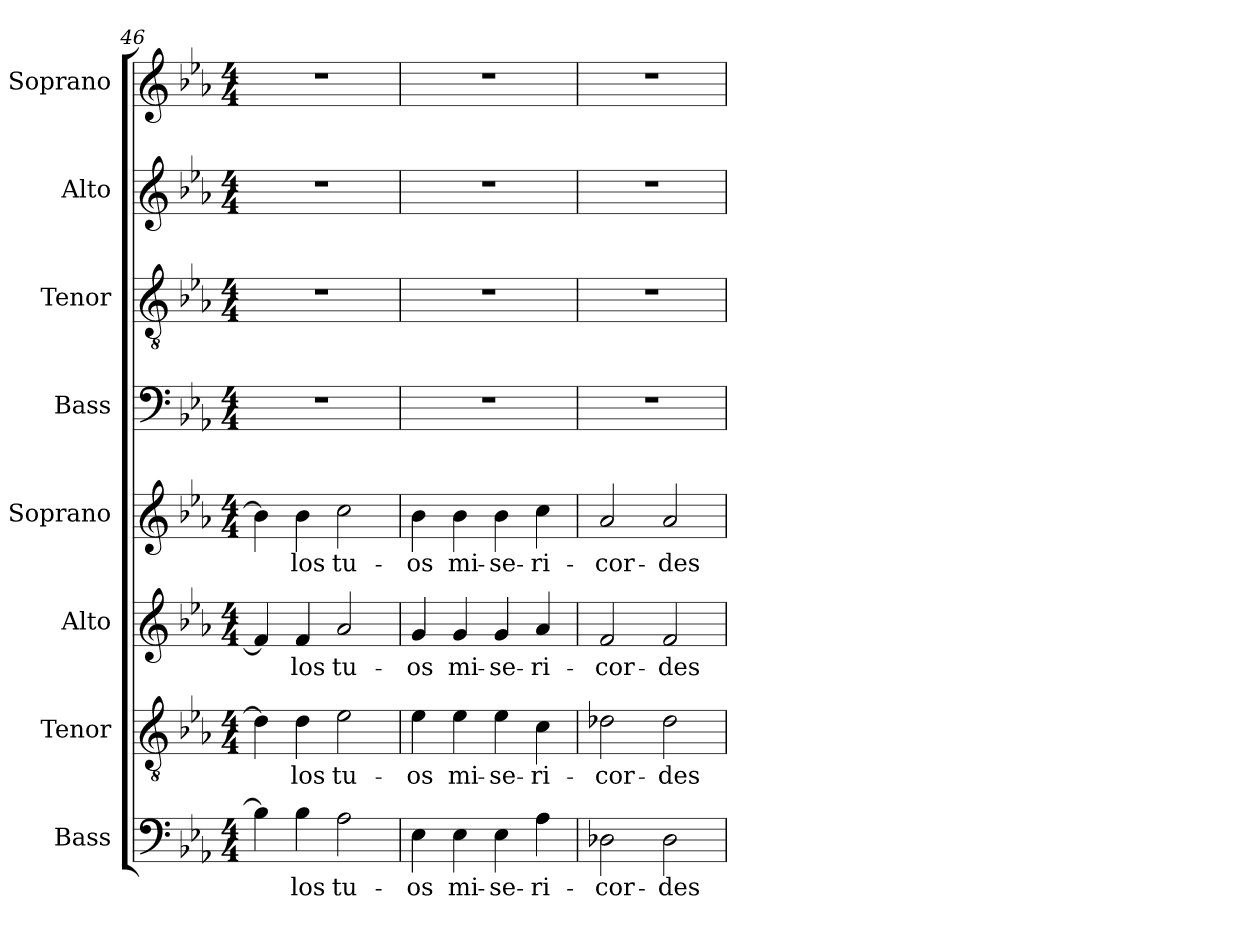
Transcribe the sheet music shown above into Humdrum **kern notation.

**kern	**text	**kern	**text	**kern	**text	**kern	**text	**kern	**kern	**kern	**kern
*part8	*part8	*part7	*part7	*part6	*part6	*part5	*part5	*part4	*part3	*part2	*part1
*staff8	*staff8	*staff7	*staff7	*staff6	*staff6	*staff5	*staff5	*staff4	*staff3	*staff2	*staff1
*I"Bass	*	*I"Tenor	*	*I"Alto	*	*I"Soprano	*	*I"Bass	*I"Tenor	*I"Alto	*I"Soprano
*I'B.	*	*I'T.	*	*I'A.	*	*I'S.	*	*I'B.	*I'T.	*I'A.	*I'S.
!!LO:PB:g=z
*clefF4	*	*clefGv2	*	*clefG2	*	*clefG2	*	*clefF4	*clefGv2	*clefG2	*clefG2
*	*	*ITrd7c12	*	*	*	*	*	*	*ITrd7c12	*	*
*k[b-e-a-]	*	*k[b-e-a-]	*	*k[b-e-a-]	*	*k[b-e-a-]	*	*k[b-e-a-]	*k[b-e-a-]	*k[b-e-a-]	*k[b-e-a-]
*E-:	*	*E-:	*	*E-:	*	*E-:	*	*E-:	*E-:	*E-:	*E-:
*M4/4	*	*M4/4	*	*M4/4	*	*M4/4	*	*M4/4	*M4/4	*M4/4	*M4/4
=46	=46	=46	=46	=46	=46	=46	=46	=46	=46	=46	=46
4B-i\]	.	4Di\]	.	4fi/]	.	4b-i\]	.	1r	1r	1r	1r
!	!LO:LY:b:color=#000000	!	!	!	!	!	!	!	!	!	!
!	!	!	!LO:LY:b:color=#000000	!	!	!	!	!	!	!	!
!	!	!	!	!	!LO:LY:b:color=#000000	!	!	!	!	!	!
!	!	!	!	!	!	!	!LO:LY:b:color=#000000	!	!	!	!
4B-i\	-los	4Di\	-los	4fi/	-los	4b-i\	-los	.	.	.	.
!	!LO:LY:b:color=#000000	!	!	!	!	!	!	!	!	!	!
!	!	!	!LO:LY:b:color=#000000	!	!	!	!	!	!	!	!
!	!	!	!	!	!LO:LY:b:color=#000000	!	!	!	!	!	!
!	!	!	!	!	!	!	!LO:LY:b:color=#000000	!	!	!	!
2A-i\	tu-	2E-i\	tu-	2a-i/	tu-	2cci\	tu-	.	.	.	.
=47	=47	=47	=47	=47	=47	=47	=47	=47	=47	=47	=47
!	!LO:LY:b:color=#000000	!	!	!	!	!	!	!	!	!	!
!	!	!	!LO:LY:b:color=#000000	!	!	!	!	!	!	!	!
!	!	!	!	!	!LO:LY:b:color=#000000	!	!	!	!	!	!
!	!	!	!	!	!	!	!LO:LY:b:color=#000000	!	!	!	!
4E-i\	-os	4E-i\	-os	4gi/	-os	4b-i\	-os	1r	1r	1r	1r
!	!LO:LY:b:color=#000000	!	!	!	!	!	!	!	!	!	!
!	!	!	!LO:LY:b:color=#000000	!	!	!	!	!	!	!	!
!	!	!	!	!	!LO:LY:b:color=#000000	!	!	!	!	!	!
!	!	!	!	!	!	!	!LO:LY:b:color=#000000	!	!	!	!
4E-i\	mi-	4E-i\	mi-	4gi/	mi-	4b-i\	mi-	.	.	.	.
!	!LO:LY:b:color=#000000	!	!	!	!	!	!	!	!	!	!
!	!	!	!LO:LY:b:color=#000000	!	!	!	!	!	!	!	!
!	!	!	!	!	!LO:LY:b:color=#000000	!	!	!	!	!	!
!	!	!	!	!	!	!	!LO:LY:b:color=#000000	!	!	!	!
4E-i\	-se-	4E-i\	-se-	4gi/	-se-	4b-i\	-se-	.	.	.	.
!	!LO:LY:b:color=#000000	!	!	!	!	!	!	!	!	!	!
!	!	!	!LO:LY:b:color=#000000	!	!	!	!	!	!	!	!
!	!	!	!	!	!LO:LY:b:color=#000000	!	!	!	!	!	!
!	!	!	!	!	!	!	!LO:LY:b:color=#000000	!	!	!	!
4A-i\	-ri-	4Ci\	-ri-	4a-i/	-ri-	4cci\	-ri-	.	.	.	.
=48	=48	=48	=48	=48	=48	=48	=48	=48	=48	=48	=48
!	!LO:LY:b:color=#000000	!	!	!	!	!	!	!	!	!	!
!	!	!	!LO:LY:b:color=#000000	!	!	!	!	!	!	!	!
!	!	!	!	!	!LO:LY:b:color=#000000	!	!	!	!	!	!
!	!	!	!	!	!	!	!LO:LY:b:color=#000000	!	!	!	!
2D-Xi\	-cor-	2D-Xi\	-cor-	2fi/	-cor-	2a-i/	-cor-	1r	1r	1r	1r
!	!LO:LY:b:color=#000000	!	!	!	!	!	!	!	!	!	!
!	!	!	!LO:LY:b:color=#000000	!	!	!	!	!	!	!	!
!	!	!	!	!	!LO:LY:b:color=#000000	!	!	!	!	!	!
!	!	!	!	!	!	!	!LO:LY:b:color=#000000	!	!	!	!
2D-i\	-des	2D-i\	-des	2fi/	-des	2a-i/	-des	.	.	.	.
=	=	=	=	=	=	=	=	=	=	=	=
*-	*-	*-	*-	*-	*-	*-	*-	*-	*-	*-	*-
